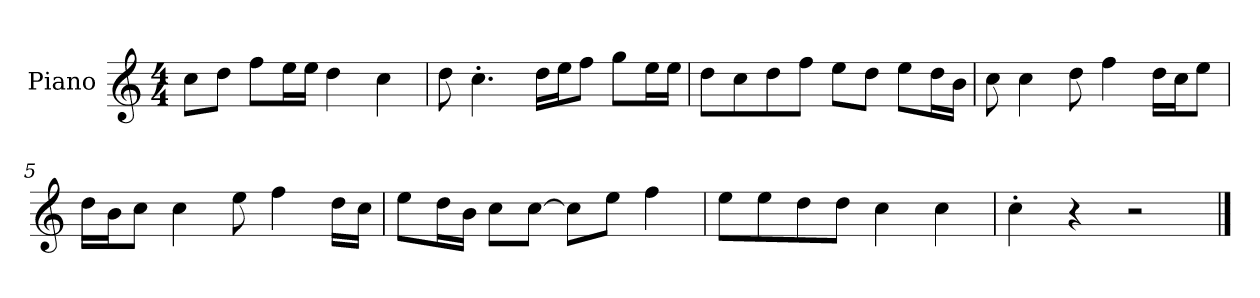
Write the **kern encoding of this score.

**kern
*part1
*staff1
*I"Piano
*I'P-no
*clefG2
*k[]
*M4/4
*MM90
=1
8cc\L
8dd\J
8ff\L
16ee\L
16ee\JJ
4dd\
4cc\
=2
8dd\
4.cc'\
16dd\LL
16ee\J
8ff\J
8gg\L
16ee\L
16ee\JJ
=3
8dd\L
8cc\
8dd\
8ff\J
8ee\L
8dd\J
8ee\L
16dd\L
16b\JJ
=4
8cc\
4cc\
8dd\
4ff\
16dd\LL
16cc\J
8ee\J
=5
16dd\LL
16b\J
8cc\J
4cc\
8ee\
4ff\
16dd\LL
16cc\JJ
!!LO:LB:g=z
=6
8ee\L
16dd\L
16b\JJ
8cc\L
[8cc\J
8cc\L]
8ee\J
4ff\
=7
8ee\L
8ee\
8dd\
8dd\J
4cc\
4cc\
=8
4cc'\
4r
2r
==
*-
